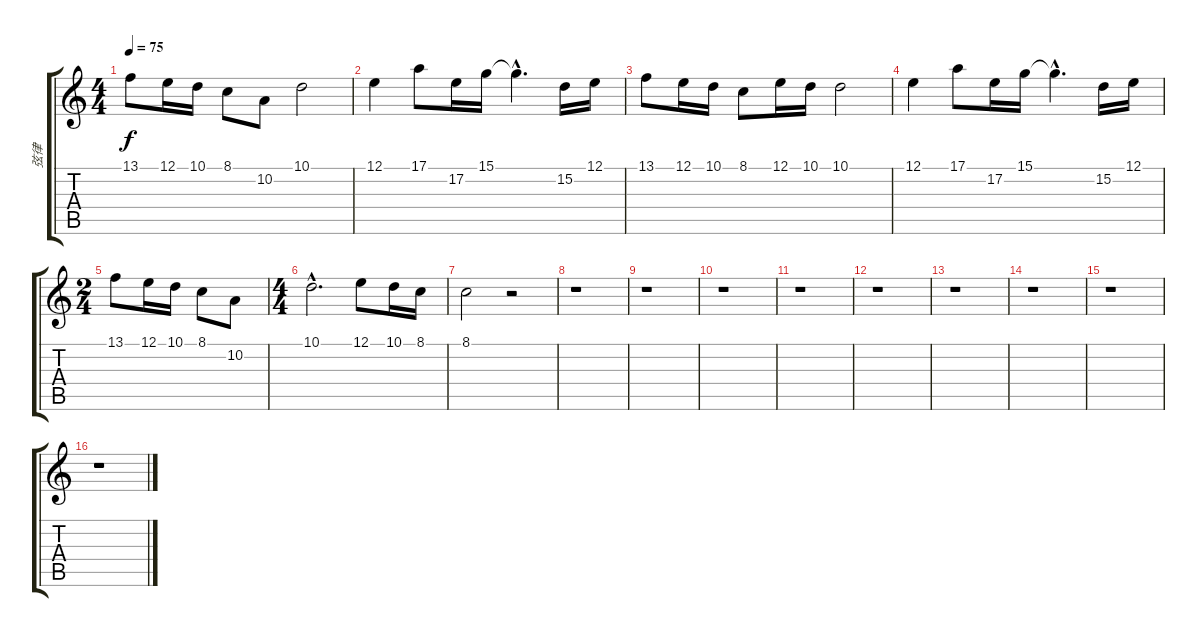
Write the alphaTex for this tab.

\track ("弦律" "弦律") {instrument electricgrandpiano}
\staff {score tabs}
\tuning (E4 B3 G3 D3 A2 E2) {hide}
\ts (4 4)
\tempo 75
\clef g2
\ks c
13.1.8{dy f} 12.1.16 10.1.16 8.1.8 10.2.8 10.1.2 |
12.1.4 17.1.8 17.2.16 15.1.16 15.1{hac t}.4{d} 15.2.16 12.1.16 |
13.1.8 12.1.16 10.1.16 8.1.8 12.1.16 10.1.16 10.1.2 |
12.1.4 17.1.8 17.2.16 15.1.16 15.1{hac t}.4{d} 15.2.16 12.1.16 |
\ts (2 4)
13.1.8 12.1.16 10.1.16 8.1.8 10.2.8 |
\ts (4 4)
10.1{hac}.2{d} 12.1.8 10.1.16 8.1.16 |
8.1.2 r.2 |
r.1 |
r.1 |
r.1 |
r.1 |
r.1 |
r.1 |
r.1 |
r.1 |
r.1
